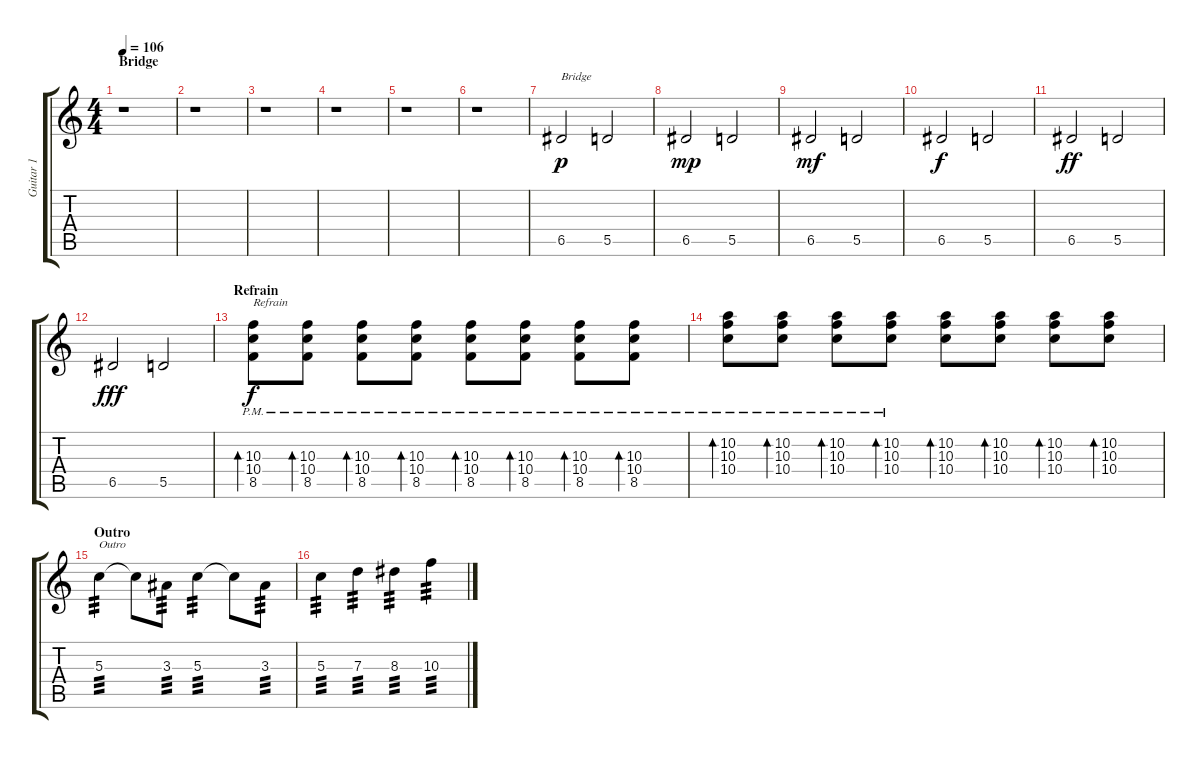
\track ("Guitar 1" "Guitar 1") {instrument electricguitarclean}
\staff {score tabs}
\tuning (E4 B3 G3 D3 A2 E2) {hide}
\ts (4 4)
\section ("" "Bridge")
\tempo 106
\clef g2
\ks c
r.1{dy f} |
r.1 |
r.1 |
r.1 |
r.1 |
r.1 |
6.5.2{txt "Bridge" dy p volume 5 instrument guitarharmonics} 5.5.2 |
6.5.2{dy mp} 5.5.2 |
6.5.2{dy mf} 5.5.2 |
6.5.2{dy f} 5.5.2 |
6.5.2{dy ff} 5.5.2 |
6.5.2{dy fff} 5.5.2 |
\section ("" "Refrain")
(10.3{pm} 10.4{pm} 8.5{pm}).8{bd 30 txt "Refrain" dy f volume 8 instrument overdrivenguitar} (10.3{pm} 10.4{pm} 8.5{pm}).8{bd 30} (10.3{pm} 10.4{pm} 8.5{pm}).8{bd 30} (10.3{pm} 10.4{pm} 8.5{pm}).8{bd 30} (10.3 10.4{pm} 8.5{pm}).8{bd 30} (10.3 10.4{pm} 8.5{pm}).8{bd 30} (10.3 10.4{pm} 8.5{pm}).8{bd 30} (10.3 10.4{pm} 8.5{pm}).8{bd 30} |
(10.2 10.3 10.4{pm}).8{bd 30} (10.2 10.3 10.4{pm}).8{bd 30} (10.2 10.3 10.4{pm}).8{bd 30} (10.2 10.3 10.4{pm}).8{bd 30} (10.2 10.3 10.4).8{bd 30} (10.2 10.3 10.4).8{bd 30} (10.2 10.3 10.4).8{bd 30} (10.2 10.3 10.4).8{bd 30} |
\section ("" "Outro")
5.3.4{txt "Outro" tp 3 volume 12 instrument distortionguitar} 5.3{t}.8 3.3.8{tp 3} 5.3.4{tp 3} 5.3{t}.8 3.3.8{tp 3} |
5.3.4{tp 3} 7.3.4{tp 3} 8.3.4{tp 3} 10.3.4{tp 3}
